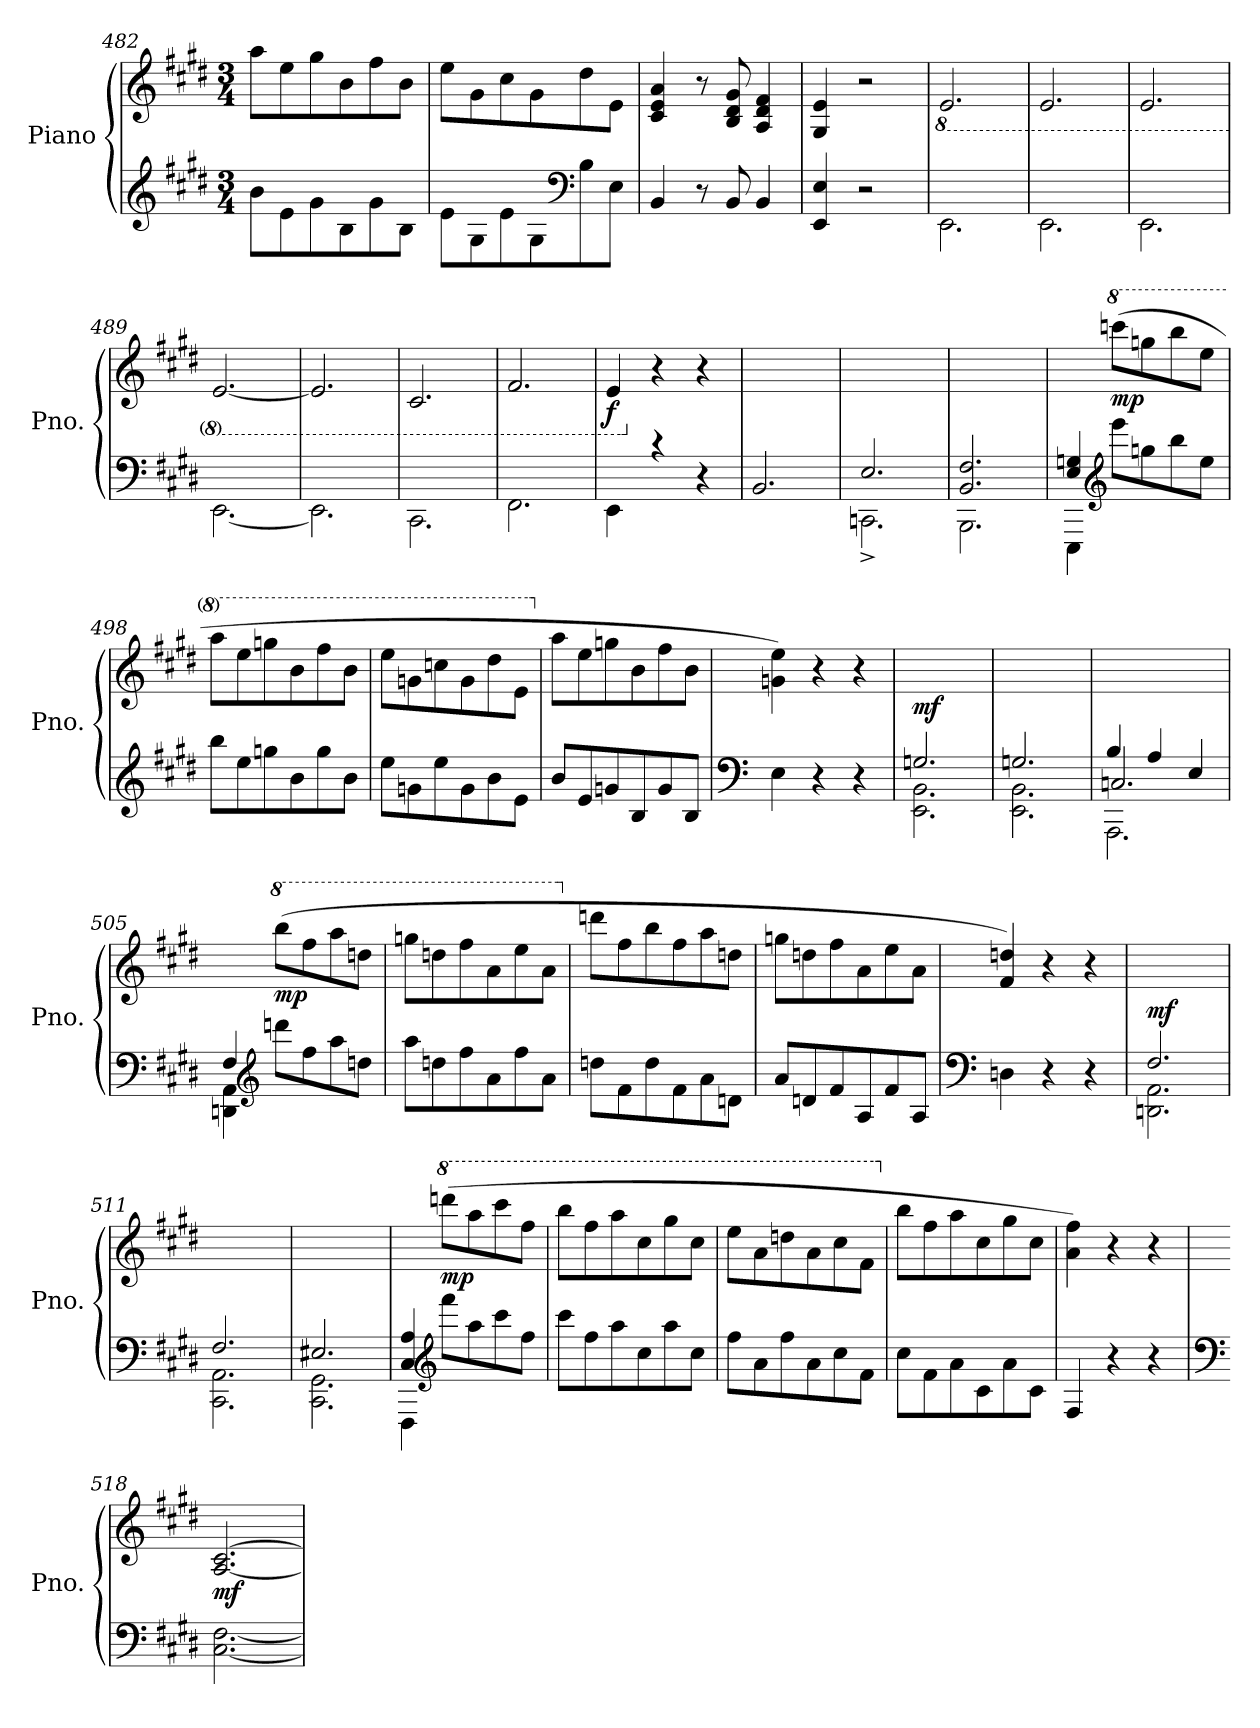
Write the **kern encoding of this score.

**kern	**kern	**dynam
*part1	*part1	*part1
*staff2	*staff1	*staff1/2
*I"Piano	*	*
*I'Pno.	*	*
*clefG2	*clefG2	*
*k[f#c#g#d#]	*k[f#c#g#d#]	*
*M3/4	*M3/4	*
=482	=482	=482
8b\L	8aa\L	.
8e\	8ee\	.
8g#\	8gg#\	.
8B\	8b\	.
8g#\	8ff#\	.
8B\J	8b\J	.
=483	=483	=483
8e\L	8ee\L	.
8G#\	8g#\	.
8e\	8cc#\	.
8G#\	8g#\	.
*clefF4	*	*
8B\	8dd#\	.
8E\J	8e\J	.
=484	=484	=484
4BB/	4c#/ 4e/ 4a/	.
8r	8r	.
8BB/	8B/ 8d#/ 8g#/	.
4BB/	4A/ 4d#/ 4f#/	.
=485	=485	=485
4EE/ 4E/	4G#/ 4e/	.
2r	2r	.
=486	=486	=486
*8ba	*	*
*^	*	*
*	*	*8ba	*
2.ryy	2.EEE\	2.E/	.
=487	=487	=487	=487
2.ryy	2.EEE\	2.E/	.
=488	=488	=488	=488
2.ryy	2.EEE\	2.E/	.
!!LO:LB:g=z
=489	=489	=489	=489
2.ryy	[2.EEE\	[2.E/	.
!!LO:LB:g=z
=490	=490	=490	=490
2.ryy	2.EEE\]	2.E/]	.
=491	=491	=491	=491
2.ryy	2.CCC#\	2.C#/	.
=492	=492	=492	=492
2.ryy	2.FFF#\	2.F#/	.
=493	=493	=493	=493
!	!	!	!LO:DY:b
4ryy	4EEE\	4E/	f
*X8ba	*	*	*
*	*	*X8ba	*
4ryy	4rc	4r	.
4r	4ryy	4r	.
*v	*v	*	*
=494	=494	=494
2.BB/	2.ryy	.
=495	=495	=495
*^	*	*
2.E/	2.CCn^\	2.ryy	.
=496	=496	=496	=496
2.BB/ 2.F#/	2.BBB\	2.ryy	.
=497	=497	=497	=497
4EEE\	4E/ 4Gn/	4ryy	.
*clefG2	*	*	*
*	*	*8va	*
!	!	!	!LO:DY:b
8eee\L	2ryy	(8ccccn\L	mp
8ggn\	.	8gggn\	.
8bb\	.	8bbb\	.
8ee\J	.	8eee\J	.
*v	*v	*	*
=498	=498	=498
8bb\L	8aaa\L	.
8ee\	8eee\	.
8ggn\	8gggn\	.
8b\	8bb\	.
8gg\	8fff#\	.
8b\J	8bb\J	.
!!LO:LB:g=z
=499	=499	=499
8ee\L	8eee\L	.
8gn\	8ggn\	.
8ee\	8cccn\	.
8g\	8gg\	.
8b\	8ddd#\	.
8e\J	8ee\J	.
=500	=500	=500
*	*X8va	*
8b/L	8aa\L	.
8e/	8ee\	.
8gn/	8ggn\	.
8B/	8b\	.
8g/	8ff#\	.
8B/J	8b\J	.
=501	=501	=501
*clefF4	*	*
4E\	4gn\ 4ee\)	.
4r	4r	.
4r	4r	.
=502	=502	=502
*^	*	*
!	!	!	!LO:DY:b
2.Gn/	2.EE\ 2.BB\	2.ryy	mf
=503	=503	=503	=503
2.Gn/	2.EE\ 2.BB\	2.ryy	.
=504	=504	=504	=504
*	*^	*	*
4B/	2.AAA\	2.Cn/	2.ryy	.
4A/	.	.	.	.
4E/	.	.	.	.
*	*v	*v	*	*
=505	=505	=505	=505
4DDn\ 4AA\	4F#/	4ryy	.
*clefG2	*	*	*
*	*	*8va	*
!	!	!	!LO:DY:b
8dddn\L	2ryy	(8bbb\L	mp
8ff#\	.	8fff#\	.
8aa\	.	8aaa\	.
8ddn\J	.	8dddn\J	.
*v	*v	*	*
!!LO:LB:g=z
=506	=506	=506
8aa\L	8gggn\L	.
8ddn\	8dddn\	.
8ff#\	8fff#\	.
8a\	8aa\	.
8ff#\	8eee\	.
8a\J	8aa\J	.
=507	=507	=507
*	*X8va	*
8ddn\L	8dddn\L	.
8f#\	8ff#\	.
8dd\	8bb\	.
8f#\	8ff#\	.
8a\	8aa\	.
8dn\J	8ddn\J	.
=508	=508	=508
8a/L	8ggn\L	.
8dn/	8ddn\	.
8f#/	8ff#\	.
8A/	8a\	.
8f#/	8ee\	.
8A/J	8a\J	.
=509	=509	=509
*clefF4	*	*
4Dn\	4f#/ 4ddn/)	.
4r	4r	.
4r	4r	.
=510	=510	=510
*^	*	*
!	!	!	!LO:DY:a=2
2.F#/	2.DDn\ 2.AA\	2.ryy	mf
=511	=511	=511	=511
2.F#/	2.CC#\ 2.AA\	2.ryy	.
=512	=512	=512	=512
2.E#X/	2.CC#\ 2.GG#\	2.ryy	.
!!LO:PB:g=z
=513	=513	=513	=513
4FFF#\	4C#/ 4A/	4ryy	.
*clefG2	*	*	*
*	*	*8va	*
!	!	!	!LO:DY:b
8fff#\L	2ryy	(8ddddn\L	mp
8aa\	.	8aaa\	.
8ccc#\	.	8cccc#\	.
8ff#\J	.	8fff#\J	.
*v	*v	*	*
!!LO:LB:g=z
=514	=514	=514
8ccc#\L	8bbb\L	.
8ff#\	8fff#\	.
8aa\	8aaa\	.
8cc#\	8ccc#\	.
8aa\	8ggg#\	.
8cc#\J	8ccc#\J	.
=515	=515	=515
8ff#\L	8eee\L	.
8a\	8aa\	.
8ff#\	8dddn\	.
8a\	8aa\	.
8cc#\	8ccc#\	.
8f#\J	8ff#\J	.
=516	=516	=516
*	*X8va	*
8cc#\L	8bb\L	.
8f#\	8ff#\	.
8a\	8aa\	.
8c#\	8cc#\	.
8a\	8gg#\	.
8c#\J	8cc#\J	.
=517	=517	=517
4F#/	4a\ 4ff#\)	.
4r	4r	.
4r	4r	.
=518	=518	=518
*clefF4	*	*
*^	*	*
!	!	!	!LO:DY:b
2.ryy	[2.C#\ [2.F#\	[2.A/ [2.c#/	mf
*v	*v	*	*
=	=	=
*-	*-	*-
